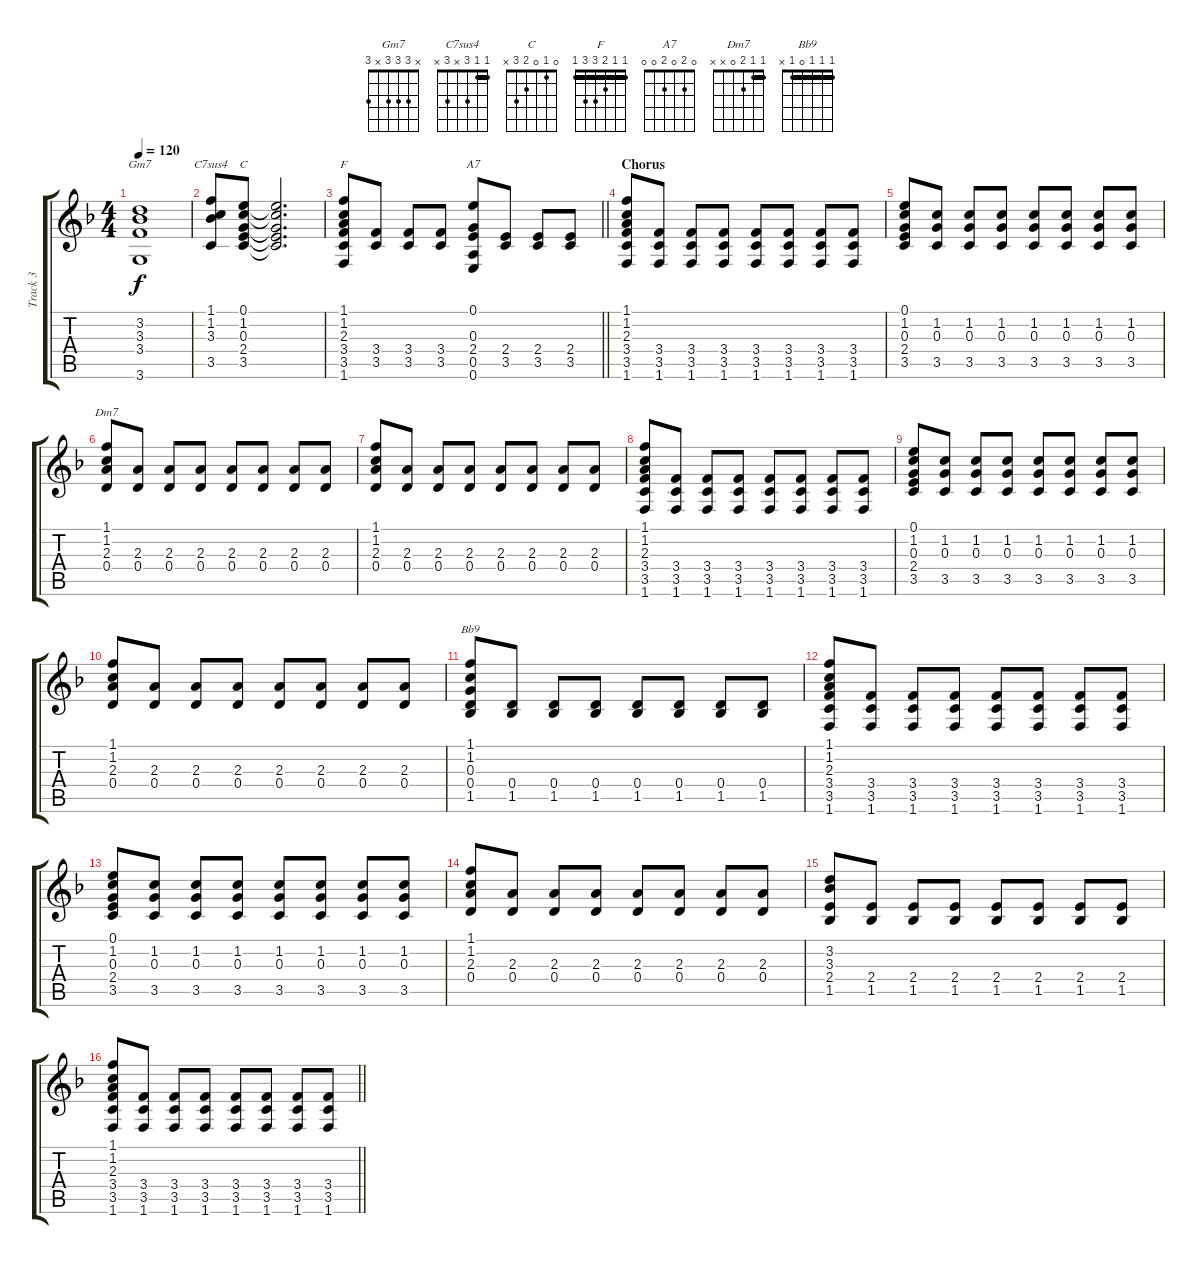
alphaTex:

\track ("Track 3" "Track 3") {instrument distortionguitar}
\staff {score tabs}
\tuning (E4 B3 G3 D3 A2 E2) {hide}
\chord ("Gm7" x 3 3 3 x 3)
\chord ("C7sus4" 1 1 3 x 3 x) {barre 1}
\chord ("C" 0 1 0 2 3 x)
\chord ("F" 1 1 2 3 3 1) {barre 1}
\chord ("A7" 0 2 0 2 0 0)
\chord ("Dm7" 1 1 2 0 x x) {barre 1}
\chord ("Bb9" 1 1 1 0 1 x) {barre 1}
\ts (4 4)
\tempo 120
\clef g2
\ks f
(3.2 3.3 3.4 3.6).1{ch "Gm7" dy f} |
(1.1 1.2 3.3 3.5).8{ch "C7sus4"} (0.1 1.2 0.3 2.4 3.5).8{ch "C"} (0.1{t} 1.2{t} 0.3{t} 2.4{t} 3.5{t}).2{d} |
\barLineRight lightlight
(1.1 1.2 2.3 3.4 3.5 1.6).8{ch "F"} (3.4 3.5).8 (3.4 3.5).8 (3.4 3.5).8 (0.1 0.3 2.4 0.5 0.6).8{ch "A7"} (2.4 3.5).8 (2.4 3.5).8 (2.4 3.5).8 |
\section ("" "Chorus")
(1.1 1.2 2.3 3.4 3.5 1.6).8 (3.4 3.5 1.6).8 (3.4 3.5 1.6).8 (3.4 3.5 1.6).8 (3.4 3.5 1.6).8 (3.4 3.5 1.6).8 (3.4 3.5 1.6).8 (3.4 3.5 1.6).8 |
(0.1 1.2 0.3 2.4 3.5).8 (1.2 0.3 3.5).8 (1.2 0.3 3.5).8 (1.2 0.3 3.5).8 (1.2 0.3 3.5).8 (1.2 0.3 3.5).8 (1.2 0.3 3.5).8 (1.2 0.3 3.5).8 |
(1.1 1.2 2.3 0.4).8{ch "Dm7"} (2.3 0.4).8 (2.3 0.4).8 (2.3 0.4).8 (2.3 0.4).8 (2.3 0.4).8 (2.3 0.4).8 (2.3 0.4).8 |
(1.1 1.2 2.3 0.4).8 (2.3 0.4).8 (2.3 0.4).8 (2.3 0.4).8 (2.3 0.4).8 (2.3 0.4).8 (2.3 0.4).8 (2.3 0.4).8 |
(1.1 1.2 2.3 3.4 3.5 1.6).8 (3.4 3.5 1.6).8 (3.4 3.5 1.6).8 (3.4 3.5 1.6).8 (3.4 3.5 1.6).8 (3.4 3.5 1.6).8 (3.4 3.5 1.6).8 (3.4 3.5 1.6).8 |
(0.1 1.2 0.3 2.4 3.5).8 (1.2 0.3 3.5).8 (1.2 0.3 3.5).8 (1.2 0.3 3.5).8 (1.2 0.3 3.5).8 (1.2 0.3 3.5).8 (1.2 0.3 3.5).8 (1.2 0.3 3.5).8 |
(1.1 1.2 2.3 0.4).8 (2.3 0.4).8 (2.3 0.4).8 (2.3 0.4).8 (2.3 0.4).8 (2.3 0.4).8 (2.3 0.4).8 (2.3 0.4).8 |
(1.1 1.2 0.3 0.4 1.5).8{ch "Bb9"} (0.4 1.5).8 (0.4 1.5).8 (0.4 1.5).8 (0.4 1.5).8 (0.4 1.5).8 (0.4 1.5).8 (0.4 1.5).8 |
(1.1 1.2 2.3 3.4 3.5 1.6).8 (3.4 3.5 1.6).8 (3.4 3.5 1.6).8 (3.4 3.5 1.6).8 (3.4 3.5 1.6).8 (3.4 3.5 1.6).8 (3.4 3.5 1.6).8 (3.4 3.5 1.6).8 |
(0.1 1.2 0.3 2.4 3.5).8 (1.2 0.3 3.5).8 (1.2 0.3 3.5).8 (1.2 0.3 3.5).8 (1.2 0.3 3.5).8 (1.2 0.3 3.5).8 (1.2 0.3 3.5).8 (1.2 0.3 3.5).8 |
(1.1 1.2 2.3 0.4).8 (2.3 0.4).8 (2.3 0.4).8 (2.3 0.4).8 (2.3 0.4).8 (2.3 0.4).8 (2.3 0.4).8 (2.3 0.4).8 |
(3.2 3.3 2.4 1.5).8 (2.4 1.5).8 (2.4 1.5).8 (2.4 1.5).8 (2.4 1.5).8 (2.4 1.5).8 (2.4 1.5).8 (2.4 1.5).8 |
\barLineRight lightlight
(1.1 1.2 2.3 3.4 3.5 1.6).8 (3.4 3.5 1.6).8 (3.4 3.5 1.6).8 (3.4 3.5 1.6).8 (3.4 3.5 1.6).8 (3.4 3.5 1.6).8 (3.4 3.5 1.6).8 (3.4 3.5 1.6).8
